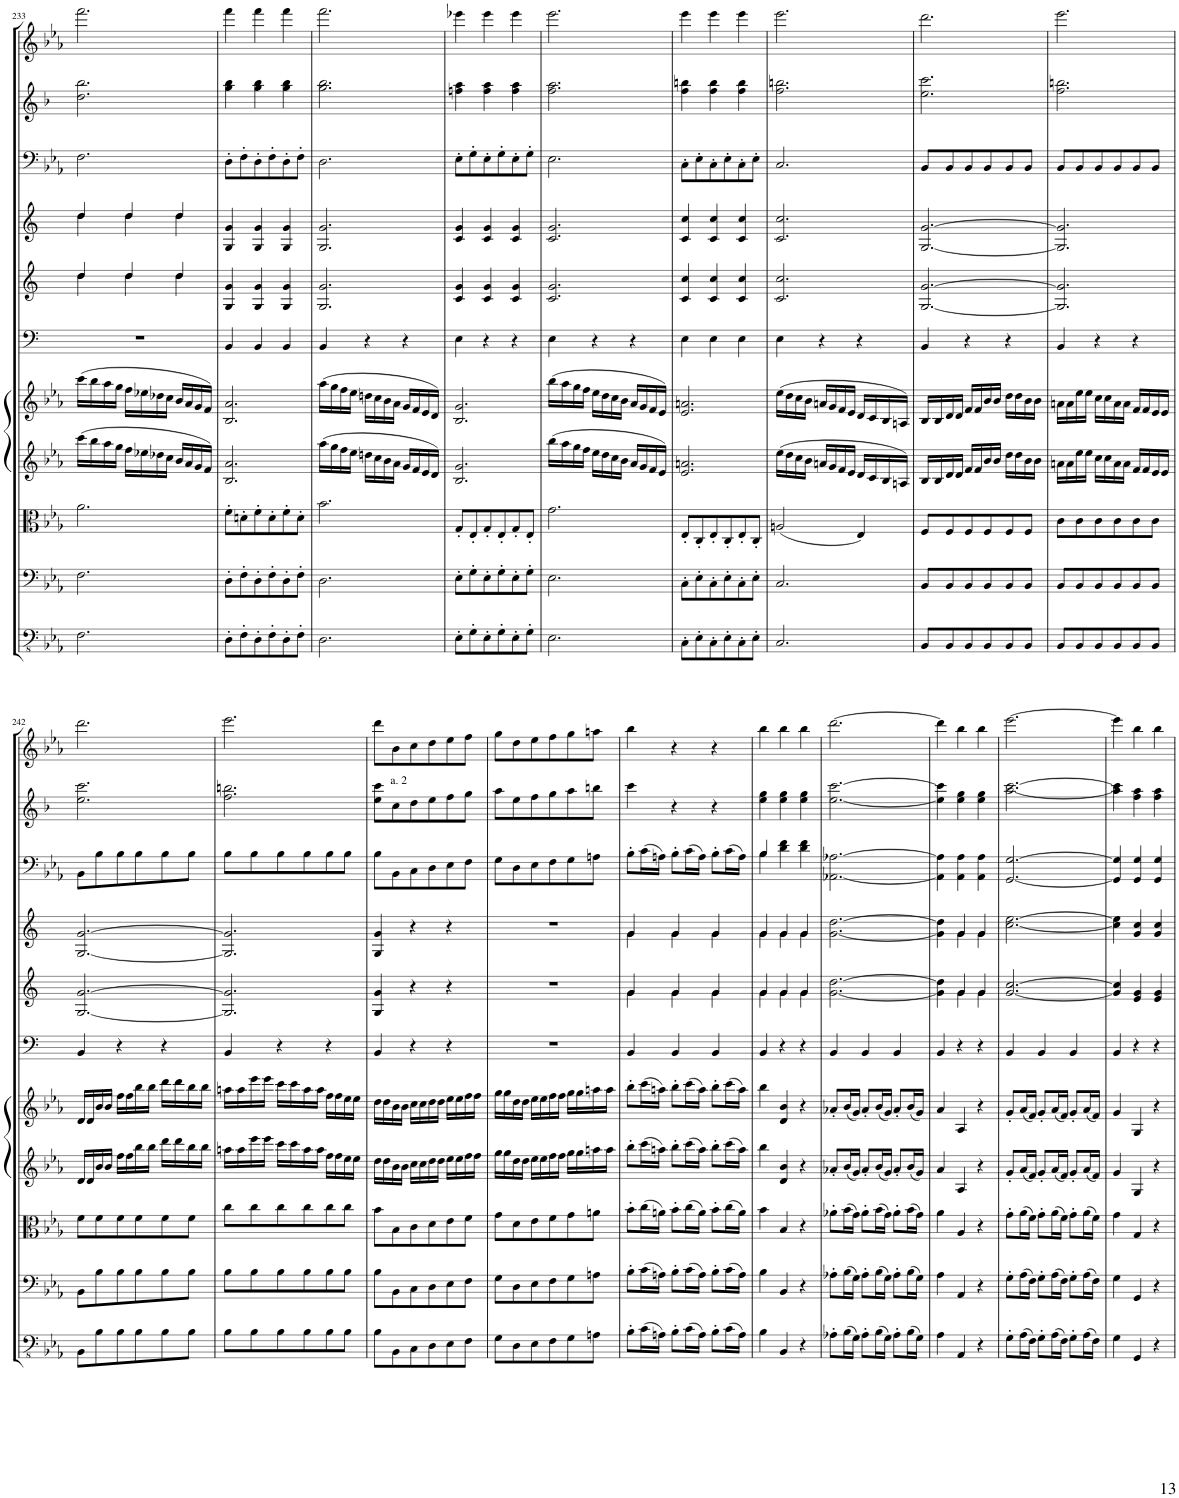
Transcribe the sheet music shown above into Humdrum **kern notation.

**kern	**kern	**kern	**kern	**kern	**kern	**kern	**kern	**kern	**kern	**kern
*part11	*part10	*part9	*part8	*part7	*part6	*part5	*part4	*part3	*part2	*part1
*staff11	*staff10	*staff9	*staff8	*staff7	*staff6	*staff5	*staff4	*staff3	*staff2	*staff1
*I"Basso.	*I"Violoncello.	*I"Viola.	*I"Violino II.	*I"Violino I.	*I"Timpani in Es. B.	*I"Trombe in Es.	*I"Corni in Es.	*I"Fagotti.	*I"Clarinetti in B.	*I"Flauto.
*	*	*	*	*	*I'Timp	*	*	*	*I'Cl	*I'Fl
!!LO:PB:g=z
*clefFv4	*clefF4	*clefC3	*clefG2	*clefG2	*clefF4	*clefG2	*clefG2	*clefF4	*clefG2	*clefG2
*	*	*	*	*	*	*Trd-2c-3	*Trd5c9	*	*Trd1c2	*
*k[b-e-a-]	*k[b-e-a-]	*k[b-e-a-]	*k[b-e-a-]	*k[b-e-a-]	*k[b-e-a-]	*k[]	*k[]	*k[b-e-a-]	*k[b-]	*k[b-e-a-]
*M3/4	*M3/4	*M3/4	*M3/4	*M3/4	*M3/4	*M3/4	*M3/4	*M3/4	*M3/4	*M3/4
=233	=233	=233	=233	=233	=233	=233	=233	=233	=233	=233
*	*	*	*	*	*	*^	*^	*	*	*
2.FF\	2.F\	2.a-\	(16ccc\LL	(16ccc\LL	2.r	4dd/	4dd\	4dd/	4dd\	2.F\	2.dd\ 2.bb-\	2.fff\
.	.	.	16bb-\	16bb-\	.	.	.	.	.	.	.	.
.	.	.	16aa-\	16aa-\	.	.	.	.	.	.	.	.
.	.	.	16gg\JJ	16gg\JJ	.	.	.	.	.	.	.	.
.	.	.	16ff\LL	16ff\LL	.	4dd/	4dd\	4dd/	4dd\	.	.	.
.	.	.	16ee-X\	16ee-X\	.	.	.	.	.	.	.	.
.	.	.	16dd-X\	16dd-X\	.	.	.	.	.	.	.	.
.	.	.	16cc\JJ	16cc\JJ	.	.	.	.	.	.	.	.
.	.	.	16b-/LL	16b-/LL	.	4dd/	4dd\	4dd/	4dd\	.	.	.
.	.	.	16a-/	16a-/	.	.	.	.	.	.	.	.
.	.	.	16g/	16g/	.	.	.	.	.	.	.	.
.	.	.	16f/JJ)	16f/JJ)	.	.	.	.	.	.	.	.
*	*	*	*	*	*	*v	*v	*	*	*	*	*
*	*	*	*	*	*	*	*v	*v	*	*	*
=234	=234	=234	=234	=234	=234	=234	=234	=234	=234	=234
8DD'\L	8D'\L	8f'\L	2.B-/ 2.a-/	2.B-/ 2.a-/	4BB-/	4G/ 4g/	4G/ 4g/	8D'\L	4gg\ 4bb-\	4fff\
8FF'\	8F'\	8dn'\	.	.	.	.	.	8F'\	.	.
8DD'\	8D'\	8f'\	.	.	4BB-/	4G/ 4g/	4G/ 4g/	8D'\	4gg\ 4bb-\	4fff\
8FF'\	8F'\	8d'\	.	.	.	.	.	8F'\	.	.
8DD'\	8D'\	8f'\	.	.	4BB-/	4G/ 4g/	4G/ 4g/	8D'\	4gg\ 4bb-\	4fff\
8FF'\J	8F'\J	8d'\J	.	.	.	.	.	8F'\J	.	.
=235	=235	=235	=235	=235	=235	=235	=235	=235	=235	=235
2.DD\	2.D\	2.b-\	(16aa-\LL	(16aa-\LL	4BB-/	2.G/ 2.g/	2.G/ 2.g/	2.D\	2.gg\ 2.bb-\	2.fff\
.	.	.	16gg\	16gg\	.	.	.	.	.	.
.	.	.	16ff\	16ff\	.	.	.	.	.	.
.	.	.	16ee-\JJ	16ee-\JJ	.	.	.	.	.	.
.	.	.	16ddn\LL	16ddn\LL	4r	.	.	.	.	.
.	.	.	16cc\	16cc\	.	.	.	.	.	.
.	.	.	16b-\	16b-\	.	.	.	.	.	.
.	.	.	16a-\JJ	16a-\JJ	.	.	.	.	.	.
.	.	.	16g/LL	16g/LL	4r	.	.	.	.	.
.	.	.	16f/	16f/	.	.	.	.	.	.
.	.	.	16e-/	16e-/	.	.	.	.	.	.
.	.	.	16d/JJ)	16d/JJ)	.	.	.	.	.	.
=236	=236	=236	=236	=236	=236	=236	=236	=236	=236	=236
8EE-'\L	8E-'\L	8G'/L	2.B-/ 2.g/	2.B-/ 2.g/	4E-\	4c/ 4g/	4c/ 4g/	8E-'\L	4ffn\ 4aa\	4eee-X\
8GG'\	8G'\	8E-'/	.	.	.	.	.	8G'\	.	.
8EE-'\	8E-'\	8G'/	.	.	4r	4c/ 4g/	4c/ 4g/	8E-'\	4ff\ 4aa\	4eee-\
8GG'\	8G'\	8E-'/	.	.	.	.	.	8G'\	.	.
8EE-'\	8E-'\	8G'/	.	.	4r	4c/ 4g/	4c/ 4g/	8E-'\	4ff\ 4aa\	4eee-\
8GG'\J	8G'\J	8E-'/J	.	.	.	.	.	8G'\J	.	.
=237	=237	=237	=237	=237	=237	=237	=237	=237	=237	=237
2.EE-\	2.E-\	2.g\	(16bb-\LL	(16bb-\LL	4E-\	2.c/ 2.g/	2.c/ 2.g/	2.E-\	2.ff\ 2.aa\	2.eee-\
.	.	.	16aa-\	16aa-\	.	.	.	.	.	.
.	.	.	16gg\	16gg\	.	.	.	.	.	.
.	.	.	16ff\JJ	16ff\JJ	.	.	.	.	.	.
.	.	.	16ee-\LL	16ee-\LL	4r	.	.	.	.	.
.	.	.	16dd\	16dd\	.	.	.	.	.	.
.	.	.	16cc\	16cc\	.	.	.	.	.	.
.	.	.	16b-\JJ	16b-\JJ	.	.	.	.	.	.
.	.	.	16a-/LL	16a-/LL	4r	.	.	.	.	.
.	.	.	16g/	16g/	.	.	.	.	.	.
.	.	.	16f/	16f/	.	.	.	.	.	.
.	.	.	16e-/JJ)	16e-/JJ)	.	.	.	.	.	.
=238	=238	=238	=238	=238	=238	=238	=238	=238	=238	=238
8CC'\L	8C'\L	8E-'/L	2.e-/ 2.an/	2.e-/ 2.an/	4E-\	4c/ 4cc/	4c/ 4cc/	8C'\L	4ff\ 4bbn\	4eee-\
8EE-'\	8E-'\	8C'/	.	.	.	.	.	8E-'\	.	.
8CC'\	8C'\	8E-'/	.	.	4E-\	4c/ 4cc/	4c/ 4cc/	8C'\	4ff\ 4bb\	4eee-\
8EE-'\	8E-'\	8C'/	.	.	.	.	.	8E-'\	.	.
8CC'\	8C'\	8E-'/	.	.	4E-\	4c/ 4cc/	4c/ 4cc/	8C'\	4ff\ 4bb\	4eee-\
8EE-'\J	8E-'\J	8C'/J	.	.	.	.	.	8E-'\J	.	.
=239	=239	=239	=239	=239	=239	=239	=239	=239	=239	=239
2.CC/	2.C/	(2An/	(16ee-\LL	(16ee-\LL	4E-\	2.c/ 2.cc/	2.c/ 2.cc/	2.C/	2.ff\ 2.bbn\	2.eee-\
.	.	.	16dd\	16dd\	.	.	.	.	.	.
.	.	.	16cc\	16cc\	.	.	.	.	.	.
.	.	.	16b-\JJ	16b-\JJ	.	.	.	.	.	.
.	.	.	16an/LL	16an/LL	4r	.	.	.	.	.
.	.	.	16g/	16g/	.	.	.	.	.	.
.	.	.	16f/	16f/	.	.	.	.	.	.
.	.	.	16e-/JJ	16e-/JJ	.	.	.	.	.	.
.	.	4E-/)	16d/LL	16d/LL	4r	.	.	.	.	.
.	.	.	16c/	16c/	.	.	.	.	.	.
.	.	.	16B-/	16B-/	.	.	.	.	.	.
.	.	.	16An/JJ)	16An/JJ)	.	.	.	.	.	.
=240	=240	=240	=240	=240	=240	=240	=240	=240	=240	=240
8BBB-/L	8BB-/L	8F/L	16B-/LL	16B-/LL	4BB-/	[2.G/ [2.g/	[2.G/ [2.g/	8BB-/L	2.ee\ 2.ccc\	2.ddd\
.	.	.	16B-/	16B-/	.	.	.	.	.	.
8BBB-/	8BB-/	8F/	16d/	16d/	.	.	.	8BB-/	.	.
.	.	.	16d/JJ	16d/JJ	.	.	.	.	.	.
8BBB-/	8BB-/	8F/	16f/LL	16f/LL	4r	.	.	8BB-/	.	.
.	.	.	16f/	16f/	.	.	.	.	.	.
8BBB-/	8BB-/	8F/	16b-/	16b-/	.	.	.	8BB-/	.	.
.	.	.	16b-/JJ	16b-/JJ	.	.	.	.	.	.
8BBB-/	8BB-/	8F/	16dd\LL	16dd\LL	4r	.	.	8BB-/	.	.
.	.	.	16dd\	16dd\	.	.	.	.	.	.
8BBB-/J	8BB-/J	8F/J	16b-\	16b-\	.	.	.	8BB-/J	.	.
.	.	.	16b-\JJ	16b-\JJ	.	.	.	.	.	.
=241	=241	=241	=241	=241	=241	=241	=241	=241	=241	=241
8BBB-/L	8BB-/L	8c\L	16an\LL	16an\LL	4BB-/	2.G/] 2.g/]	2.G/] 2.g/]	8BB-/L	2.ff\ 2.bbn\	2.eee-\
.	.	.	16a\	16a\	.	.	.	.	.	.
8BBB-/	8BB-/	8c\	16ee-\	16ee-\	.	.	.	8BB-/	.	.
.	.	.	16ee-\JJ	16ee-\JJ	.	.	.	.	.	.
8BBB-/	8BB-/	8c\	16cc\LL	16cc\LL	4r	.	.	8BB-/	.	.
.	.	.	16cc\	16cc\	.	.	.	.	.	.
8BBB-/	8BB-/	8c\	16a\	16a\	.	.	.	8BB-/	.	.
.	.	.	16a\JJ	16a\JJ	.	.	.	.	.	.
8BBB-/	8BB-/	8c\	16f/LL	16f/LL	4r	.	.	8BB-/	.	.
.	.	.	16f/	16f/	.	.	.	.	.	.
8BBB-/J	8BB-/J	8c\J	16e-/	16e-/	.	.	.	8BB-/J	.	.
.	.	.	16e-/JJ	16e-/JJ	.	.	.	.	.	.
!!LO:LB:g=z
=242	=242	=242	=242	=242	=242	=242	=242	=242	=242	=242
8BBB-\L	8BB-\L	8f\L	16d/LL	16d/LL	4BB-/	[2.G/ [2.g/	[2.G/ [2.g/	8BB-\L	2.ee\ 2.ccc\	2.ddd\
.	.	.	16d/	16d/	.	.	.	.	.	.
8BB-\	8B-\	8f\	16b-/	16b-/	.	.	.	8B-\	.	.
.	.	.	16b-/JJ	16b-/JJ	.	.	.	.	.	.
8BB-\	8B-\	8f\	16ff\LL	16ff\LL	4r	.	.	8B-\	.	.
.	.	.	16ff\	16ff\	.	.	.	.	.	.
8BB-\	8B-\	8f\	16bb-\	16bb-\	.	.	.	8B-\	.	.
.	.	.	16bb-\JJ	16bb-\JJ	.	.	.	.	.	.
8BB-\	8B-\	8f\	16ddd\LL	16ddd\LL	4r	.	.	8B-\	.	.
.	.	.	16ddd\	16ddd\	.	.	.	.	.	.
8BB-\J	8B-\J	8f\J	16bb-\	16bb-\	.	.	.	8B-\J	.	.
.	.	.	16bb-\JJ	16bb-\JJ	.	.	.	.	.	.
=243	=243	=243	=243	=243	=243	=243	=243	=243	=243	=243
8BB-\L	8B-\L	8cc\L	16aan\LL	16aan\LL	4BB-/	2.G/] 2.g/]	2.G/] 2.g/]	8B-\L	2.ff\ 2.bbn\	2.eee-\
.	.	.	16aa\	16aa\	.	.	.	.	.	.
8BB-\	8B-\	8cc\	16eee-\	16eee-\	.	.	.	8B-\	.	.
.	.	.	16eee-\JJ	16eee-\JJ	.	.	.	.	.	.
8BB-\	8B-\	8cc\	16ccc\LL	16ccc\LL	4r	.	.	8B-\	.	.
.	.	.	16ccc\	16ccc\	.	.	.	.	.	.
8BB-\	8B-\	8cc\	16aa\	16aa\	.	.	.	8B-\	.	.
.	.	.	16aa\JJ	16aa\JJ	.	.	.	.	.	.
8BB-\	8B-\	8cc\	16ff\LL	16ff\LL	4r	.	.	8B-\	.	.
.	.	.	16ff\	16ff\	.	.	.	.	.	.
8BB-\J	8B-\J	8cc\J	16ee-\	16ee-\	.	.	.	8B-\J	.	.
.	.	.	16ee-\JJ	16ee-\JJ	.	.	.	.	.	.
=244	=244	=244	=244	=244	=244	=244	=244	=244	=244	=244
8BB-\L	8B-\L	8b-\L	16dd\LL	16dd\LL	4BB-/	4G/ 4g/	4G/ 4g/	8B-\L	8ee\ 8ccc\L	8ddd\L
.	.	.	16dd\	16dd\	.	.	.	.	.	.
!	!	!	!	!	!	!	!	!	!LO:TX:a:t=a. 2	!
8BBB-\	8BB-\	8B-\	16b-\	16b-\	.	.	.	8BB-\	8cc\	8b-\
.	.	.	16b-\JJ	16b-\JJ	.	.	.	.	.	.
8CC\	8C\	8c\	16cc\LL	16cc\LL	4r	4r	4r	8C\	8dd\	8cc\
.	.	.	16cc\	16cc\	.	.	.	.	.	.
8DD\	8D\	8d\	16dd\	16dd\	.	.	.	8D\	8ee\	8dd\
.	.	.	16dd\JJ	16dd\JJ	.	.	.	.	.	.
8EE-\	8E-\	8e-\	16ee-\LL	16ee-\LL	4r	4r	4r	8E-\	8ff\	8ee-\
.	.	.	16ee-\	16ee-\	.	.	.	.	.	.
8FF\J	8F\J	8f\J	16ff\	16ff\	.	.	.	8F\J	8gg\J	8ff\J
.	.	.	16ff\JJ	16ff\JJ	.	.	.	.	.	.
=245	=245	=245	=245	=245	=245	=245	=245	=245	=245	=245
8GG\L	8G\L	8g\L	16gg\LL	16gg\LL	2.r	2.r	2.r	8G\L	8aa\L	8gg\L
.	.	.	16gg\	16gg\	.	.	.	.	.	.
8DD\	8D\	8d\	16dd\	16dd\	.	.	.	8D\	8ee\	8dd\
.	.	.	16dd\JJ	16dd\JJ	.	.	.	.	.	.
8EE-\	8E-\	8e-\	16ee-\LL	16ee-\LL	.	.	.	8E-\	8ff\	8ee-\
.	.	.	16ee-\	16ee-\	.	.	.	.	.	.
8FF\	8F\	8f\	16ff\	16ff\	.	.	.	8F\	8gg\	8ff\
.	.	.	16ff\JJ	16ff\JJ	.	.	.	.	.	.
8GG\	8G\	8g\	16gg\LL	16gg\LL	.	.	.	8G\	8aa\	8gg\
.	.	.	16gg\	16gg\	.	.	.	.	.	.
8AAn\J	8An\J	8an\J	16aan\	16aan\	.	.	.	8An\J	8bbn\J	8aan\J
.	.	.	16aa\JJ	16aa\JJ	.	.	.	.	.	.
=246	=246	=246	=246	=246	=246	=246	=246	=246	=246	=246
*	*	*	*	*	*	*^	*^	*	*	*
8BB-'\L	8B-'\L	8b-'\L	8bb-'\L	8bb-'\L	4BB-/	4g/	4g\	4g/	4g\	8B-'\L	4ccc\	4bb-\
(16C\L	(16c\L	(16cc\L	(16ccc\L	(16ccc\L	.	.	.	.	.	(16c\L	.	.
16AAn\JJ)	16An\JJ)	16an\JJ)	16aan\JJ)	16aan\JJ)	.	.	.	.	.	16An\JJ)	.	.
8BB-'\L	8B-'\L	8b-'\L	8bb-'\L	8bb-'\L	4BB-/	4g/	4g\	4g/	4g\	8B-'\L	4r	4r
(16C\L	(16c\L	(16cc\L	(16ccc\L	(16ccc\L	.	.	.	.	.	(16c\L	.	.
16AA\JJ)	16A\JJ)	16a\JJ)	16aa\JJ)	16aa\JJ)	.	.	.	.	.	16A\JJ)	.	.
8BB-'\L	8B-'\L	8b-'\L	8bb-'\L	8bb-'\L	4BB-/	4g/	4g\	4g/	4g\	8B-'\L	4r	4r
(16C\L	(16c\L	(16cc\L	(16ccc\L	(16ccc\L	.	.	.	.	.	(16c\L	.	.
16AA\JJ)	16A\JJ)	16a\JJ)	16aa\JJ)	16aa\JJ)	.	.	.	.	.	16A\JJ)	.	.
=247	=247	=247	=247	=247	=247	=247	=247	=247	=247	=247	=247	=247
*	*	*	*	*	*	*	*	*	*	*^	*	*
4BB-\	4B-\	4b-\	4bb-\	4bb-\	4BB-/	4g/	4g\	4g/	4g\	4B-/	4B-\	4ee\ 4gg\	4bb-\
4BBB-/	4BB-/	4B-/	4d/ 4b-/	4d/ 4b-/	4r	4g/	4g\	4g/	4g\	4d\ 4f\	2ryy	4ee\ 4gg\	4bb-\
4r	4r	4r	4r	4r	4r	4g/	4g\	4g/	4g\	4d\ 4f\	.	4ee\ 4gg\	4bb-\
*	*	*	*	*	*	*v	*v	*	*	*v	*v	*	*
*	*	*	*	*	*	*	*v	*v	*	*	*
=248	=248	=248	=248	=248	=248	=248	=248	=248	=248	=248
8AA-X'\L	8A-X'\L	8a-X'\L	8a-X'/L	8a-X'/L	4BB-/	[2.g\ [2.dd\	[2.g\ [2.dd\	[2.AA-X\ [2.A-X\	[2.ee\ [2.ccc\	[2.ddd\
(16BB-\L	(16B-\L	(16b-\L	(16b-/L	(16b-/L	.	.	.	.	.	.
16GG\JJ)	16G\JJ)	16g\JJ)	16g/JJ)	16g/JJ)	.	.	.	.	.	.
8AA-'\L	8A-'\L	8a-'\L	8a-'/L	8a-'/L	4BB-/	.	.	.	.	.
(16BB-\L	(16B-\L	(16b-\L	(16b-/L	(16b-/L	.	.	.	.	.	.
16GG\JJ)	16G\JJ)	16g\JJ)	16g/JJ)	16g/JJ)	.	.	.	.	.	.
8AA-'\L	8A-'\L	8a-'\L	8a-'/L	8a-'/L	4BB-/	.	.	.	.	.
(16BB-\L	(16B-\L	(16b-\L	(16b-/L	(16b-/L	.	.	.	.	.	.
16GG\JJ)	16G\JJ)	16g\JJ)	16g/JJ)	16g/JJ)	.	.	.	.	.	.
=249	=249	=249	=249	=249	=249	=249	=249	=249	=249	=249
*	*	*	*	*	*	*^	*^	*	*	*
4AA-\	4A-\	4a-\	4a-/	4a-/	4BB-/	4g\] 4dd\]	4ryy	4g\] 4dd\]	4ryy	4AA-\] 4A-\]	4ee\] 4ccc\]	4ddd\]
4AAA-/	4AA-/	4A-/	4A-/	4A-/	4r	4g/	4g\	4g/	4g\	4AA-\ 4A-\	4ee\ 4gg\	4bb-\
4r	4r	4r	4r	4r	4r	4g/	4g\	4g/	4g\	4AA-\ 4A-\	4ee\ 4gg\	4bb-\
*	*	*	*	*	*	*v	*v	*	*	*	*	*
*	*	*	*	*	*	*	*v	*v	*	*	*
=250	=250	=250	=250	=250	=250	=250	=250	=250	=250	=250
8GG'\L	8G'\L	8g'\L	8g'/L	8g'/L	4BB-/	[2.g/ [2.cc/	[2.cc\ [2.ee\	[2.GG/ [2.G/	[2.aa\ [2.ccc\	[2.eee-\
(16AA-\L	(16A-\L	(16a-\L	(16a-/L	(16a-/L	.	.	.	.	.	.
16FF\JJ)	16F\JJ)	16f\JJ)	16f/JJ)	16f/JJ)	.	.	.	.	.	.
8GG'\L	8G'\L	8g'\L	8g'/L	8g'/L	4BB-/	.	.	.	.	.
(16AA-\L	(16A-\L	(16a-\L	(16a-/L	(16a-/L	.	.	.	.	.	.
16FF\JJ)	16F\JJ)	16f\JJ)	16f/JJ)	16f/JJ)	.	.	.	.	.	.
8GG'\L	8G'\L	8g'\L	8g'/L	8g'/L	4BB-/	.	.	.	.	.
(16AA-\L	(16A-\L	(16a-\L	(16a-/L	(16a-/L	.	.	.	.	.	.
16FF\JJ)	16F\JJ)	16f\JJ)	16f/JJ)	16f/JJ)	.	.	.	.	.	.
=251	=251	=251	=251	=251	=251	=251	=251	=251	=251	=251
4GG\	4G\	4g\	4g/	4g/	4BB-/	4g/] 4cc/]	4cc\] 4ee\]	4GG/] 4G/]	4aa\] 4ccc\]	4eee-\]
4GGG/	4GG/	4G/	4G/	4G/	4r	4e/ 4g/	4g/ 4cc/	4GG/ 4G/	4ff\ 4aa\	4bb-\
4r	4r	4r	4r	4r	4r	4e/ 4g/	4g/ 4cc/	4GG/ 4G/	4ff\ 4aa\	4bb-\
=	=	=	=	=	=	=	=	=	=	=
*-	*-	*-	*-	*-	*-	*-	*-	*-	*-	*-
